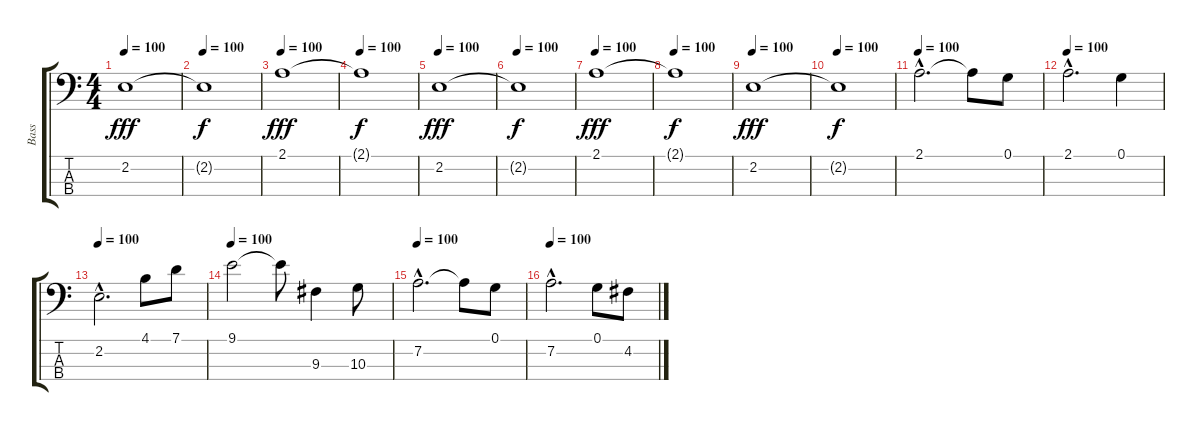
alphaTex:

\track ("Bass" "Bass") {instrument electricbassfinger}
\staff {score tabs}
\tuning (G2 D2 A1 E1) {hide}
\ts (4 4)
\tempo 100
\clef f4
\ks c
2.2.1{dy fff} |
\tempo 100
2.2{t}.1{dy f} |
\tempo 100
2.1.1{dy fff} |
\tempo 100
2.1{t}.1{dy f} |
\tempo 100
2.2.1{dy fff} |
\tempo 100
2.2{t}.1{dy f} |
\tempo 100
2.1.1{dy fff} |
\tempo 100
2.1{t}.1{dy f} |
\tempo 100
2.2.1{dy fff} |
\tempo 100
2.2{t}.1{dy f} |
\tempo 100
2.1{hac}.2{d} 2.1{t}.8 0.1.8 |
\tempo 100
2.1{hac}.2{d} 0.1.4 |
\tempo 100
2.2{hac}.2{d} 4.1.8 7.1.8 |
\tempo 100
9.1.2 9.1{t}.8 9.3.4 10.3.8 |
\tempo 100
7.2{hac}.2{d} 7.2{t}.8 0.1.8 |
\tempo 100
7.2{hac}.2{d} 0.1.8 4.2.8
